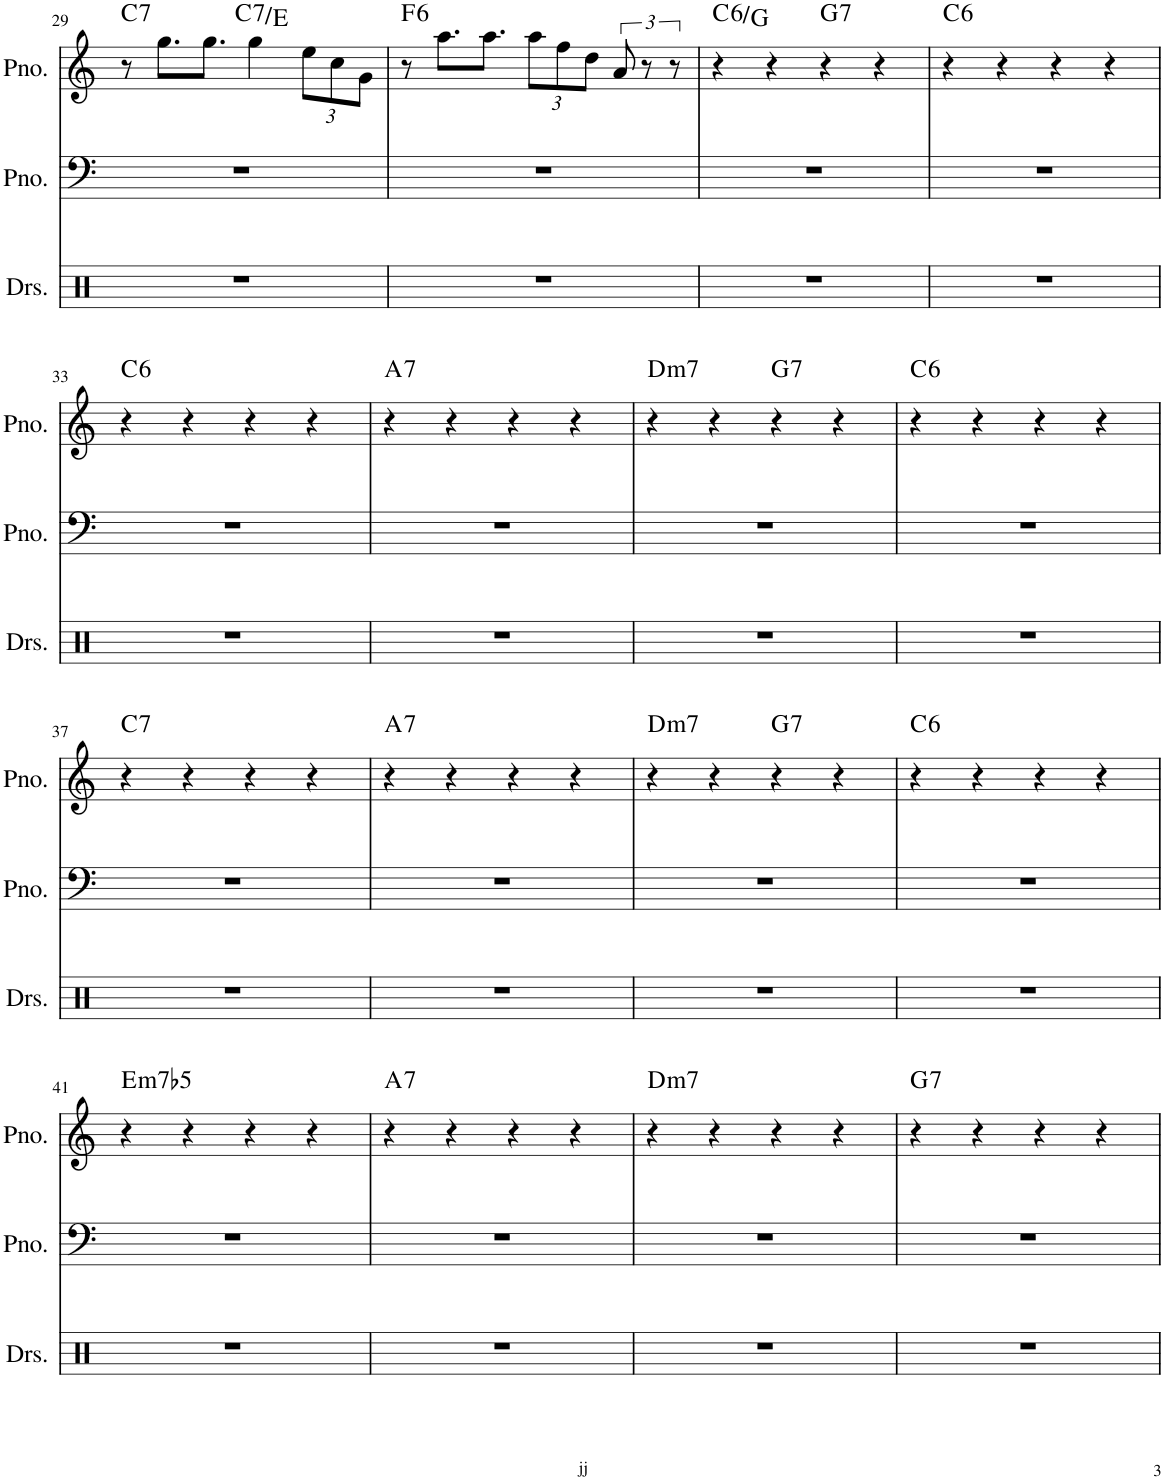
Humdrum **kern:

**kern	**kern	**kern	**harte
*part3	*part2	*part1	*part1
*staff3	*staff2	*staff1	*
*I"Drumset	*I"Piano	*I"Piano	*
*I'Drs.	*I'Pno.	*I'Pno.	*
!!LO:PB:g=z
*clefX	*clefF4	*clefG2	*
*k[]	*k[]	*k[]	*
*M4/4	*M4/4	*M4/4	*
=29	=29	=29	=29
!	!	!	!LO:H:kt=7
1r	1r	8r	C:7
.	.	8.gg\L	.
.	.	8.gg\J	.
!	!	!	!LO:H:kt=7
.	.	4gg\	C:7/3
*	*	*Xbrackettup	*
.	.	12ee\L	.
.	.	12cc\	.
.	.	12g\J	.
=30	=30	=30	=30
!	!	!	!LO:H:kt=6
1r	1r	8r	F:maj6
.	.	8.aa\L	.
.	.	8.aa\J	.
.	.	12aa\L	.
.	.	12ff\	.
.	.	12dd\J	.
*	*	*brackettup	*
.	.	12a/	.
.	.	12r	.
.	.	12r	.
=31	=31	=31	=31
!	!	!	!LO:H:kt=6
1r	1r	4r	C:maj6/5
.	.	4r	.
!	!	!	!LO:H:kt=7
.	.	4r	G:7
.	.	4r	.
=32	=32	=32	=32
!	!	!	!LO:H:kt=6
1r	1r	4r	C:maj6
.	.	4r	.
.	.	4r	.
.	.	4r	.
!!LO:LB:g=z
=33	=33	=33	=33
!	!	!	!LO:H:kt=6
1r	1r	4r	C:maj6
.	.	4r	.
.	.	4r	.
.	.	4r	.
=34	=34	=34	=34
!	!	!	!LO:H:kt=7
1r	1r	4r	A:7
.	.	4r	.
.	.	4r	.
.	.	4r	.
=35	=35	=35	=35
!	!	!	!LO:H:kt=m7
1r	1r	4r	D:min7
.	.	4r	.
!	!	!	!LO:H:kt=7
.	.	4r	G:7
.	.	4r	.
=36	=36	=36	=36
!	!	!	!LO:H:kt=6
1r	1r	4r	C:maj6
.	.	4r	.
.	.	4r	.
.	.	4r	.
!!LO:LB:g=z
=37	=37	=37	=37
!	!	!	!LO:H:kt=7
1r	1r	4r	C:7
.	.	4r	.
.	.	4r	.
.	.	4r	.
=38	=38	=38	=38
!	!	!	!LO:H:kt=7
1r	1r	4r	A:7
.	.	4r	.
.	.	4r	.
.	.	4r	.
=39	=39	=39	=39
!	!	!	!LO:H:kt=m7
1r	1r	4r	D:min7
.	.	4r	.
!	!	!	!LO:H:kt=7
.	.	4r	G:7
.	.	4r	.
=40	=40	=40	=40
!	!	!	!LO:H:kt=6
1r	1r	4r	C:maj6
.	.	4r	.
.	.	4r	.
.	.	4r	.
!!LO:LB:g=z
=41	=41	=41	=41
!	!	!	!LO:H:kt=m7b5
1r	1r	4r	E:hdim7
.	.	4r	.
.	.	4r	.
.	.	4r	.
=42	=42	=42	=42
!	!	!	!LO:H:kt=7
1r	1r	4r	A:7
.	.	4r	.
.	.	4r	.
.	.	4r	.
=43	=43	=43	=43
!	!	!	!LO:H:kt=m7
1r	1r	4r	D:min7
.	.	4r	.
.	.	4r	.
.	.	4r	.
=44	=44	=44	=44
!	!	!	!LO:H:kt=7
1r	1r	4r	G:7
.	.	4r	.
.	.	4r	.
.	.	4r	.
=	=	=	=
*-	*-	*-	*-
